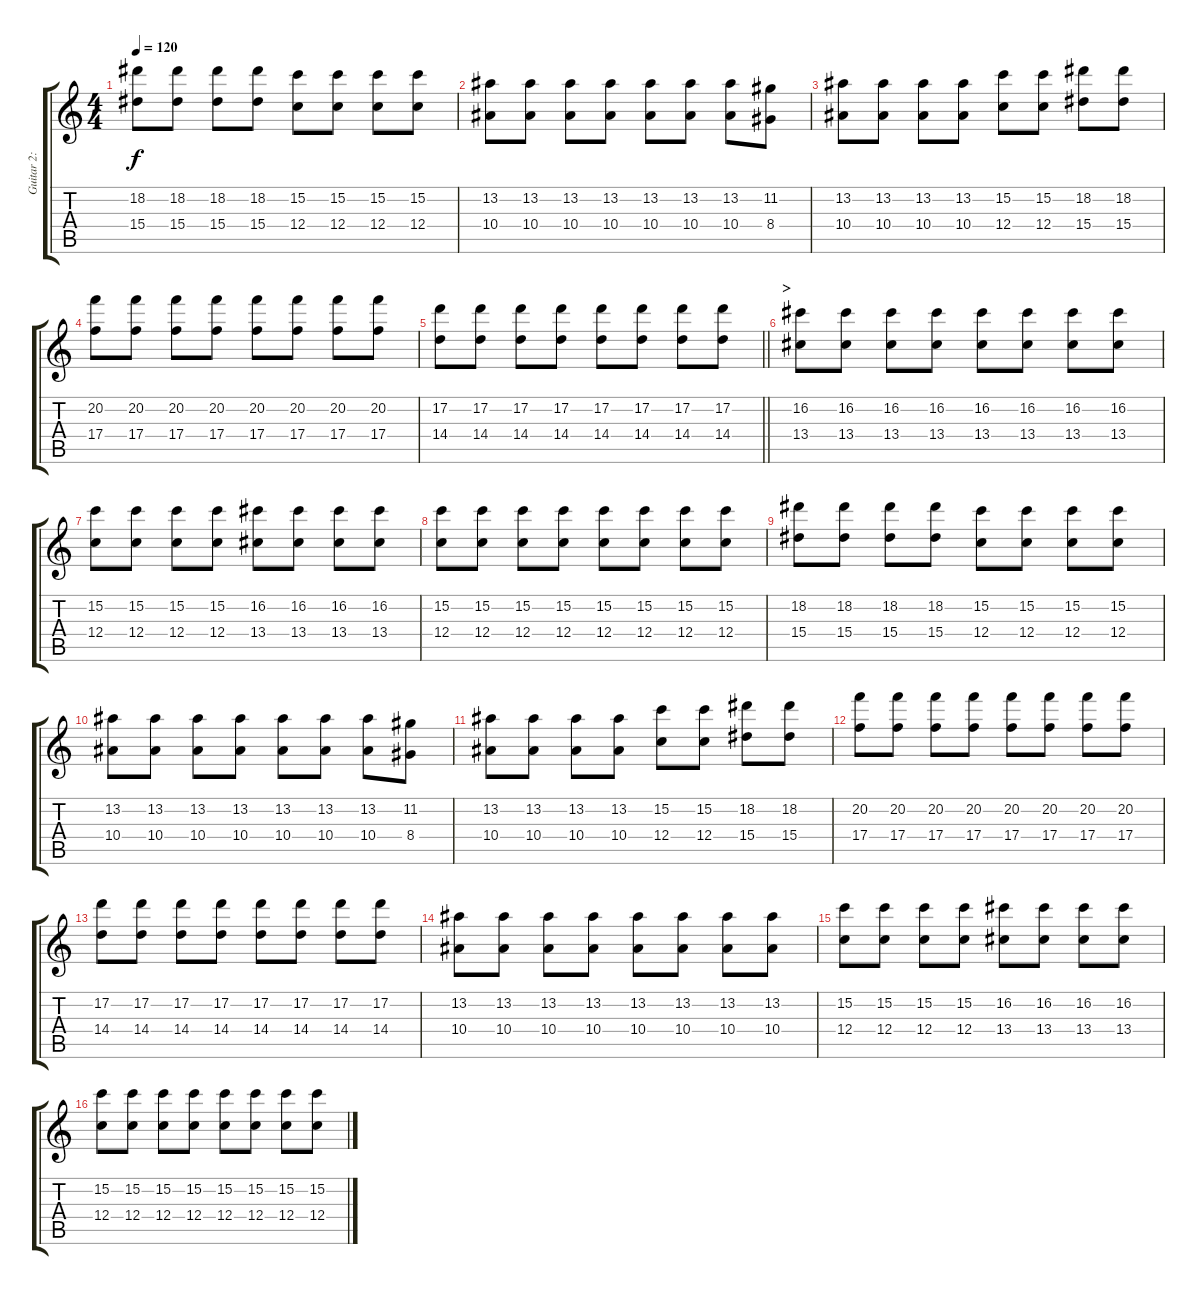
\track ("Guitar 2: Damon" "Guitar 2: ") {instrument distortionguitar}
\staff {score tabs}
\tuning (D4 A3 F3 C3 G2 C2) {hide}
\ts (4 4)
\tempo 120
\clef g2
\ks c
(18.2 15.4).8{dy f} (18.2 15.4).8 (18.2 15.4).8 (18.2 15.4).8 (15.2 12.4).8 (15.2 12.4).8 (15.2 12.4).8 (15.2 12.4).8 |
(13.2 10.4).8 (13.2 10.4).8 (13.2 10.4).8 (13.2 10.4).8 (13.2 10.4).8 (13.2 10.4).8 (13.2 10.4).8 (11.2 8.4).8 |
(13.2 10.4).8 (13.2 10.4).8 (13.2 10.4).8 (13.2 10.4).8 (15.2 12.4).8 (15.2 12.4).8 (18.2 15.4).8 (18.2 15.4).8 |
(20.2 17.4).8 (20.2 17.4).8 (20.2 17.4).8 (20.2 17.4).8 (20.2 17.4).8 (20.2 17.4).8 (20.2 17.4).8 (20.2 17.4).8 |
\barLineRight lightlight
(17.2 14.4).8 (17.2 14.4).8 (17.2 14.4).8 (17.2 14.4).8 (17.2 14.4).8 (17.2 14.4).8 (17.2 14.4).8 (17.2 14.4).8 |
\section ("" ">")
(16.2 13.4).8 (16.2 13.4).8 (16.2 13.4).8 (16.2 13.4).8 (16.2 13.4).8 (16.2 13.4).8 (16.2 13.4).8 (16.2 13.4).8 |
(15.2 12.4).8 (15.2 12.4).8 (15.2 12.4).8 (15.2 12.4).8 (16.2 13.4).8 (16.2 13.4).8 (16.2 13.4).8 (16.2 13.4).8 |
(15.2 12.4).8 (15.2 12.4).8 (15.2 12.4).8 (15.2 12.4).8 (15.2 12.4).8 (15.2 12.4).8 (15.2 12.4).8 (15.2 12.4).8 |
(18.2 15.4).8 (18.2 15.4).8 (18.2 15.4).8 (18.2 15.4).8 (15.2 12.4).8 (15.2 12.4).8 (15.2 12.4).8 (15.2 12.4).8 |
(13.2 10.4).8 (13.2 10.4).8 (13.2 10.4).8 (13.2 10.4).8 (13.2 10.4).8 (13.2 10.4).8 (13.2 10.4).8 (11.2 8.4).8 |
(13.2 10.4).8 (13.2 10.4).8 (13.2 10.4).8 (13.2 10.4).8 (15.2 12.4).8 (15.2 12.4).8 (18.2 15.4).8 (18.2 15.4).8 |
(20.2 17.4).8 (20.2 17.4).8 (20.2 17.4).8 (20.2 17.4).8 (20.2 17.4).8 (20.2 17.4).8 (20.2 17.4).8 (20.2 17.4).8 |
(17.2 14.4).8 (17.2 14.4).8 (17.2 14.4).8 (17.2 14.4).8 (17.2 14.4).8 (17.2 14.4).8 (17.2 14.4).8 (17.2 14.4).8 |
(13.2 10.4).8 (13.2 10.4).8 (13.2 10.4).8 (13.2 10.4).8 (13.2 10.4).8 (13.2 10.4).8 (13.2 10.4).8 (13.2 10.4).8 |
(15.2 12.4).8 (15.2 12.4).8 (15.2 12.4).8 (15.2 12.4).8 (16.2 13.4).8 (16.2 13.4).8 (16.2 13.4).8 (16.2 13.4).8 |
(15.2 12.4).8 (15.2 12.4).8 (15.2 12.4).8 (15.2 12.4).8 (15.2 12.4).8 (15.2 12.4).8 (15.2 12.4).8 (15.2 12.4).8
